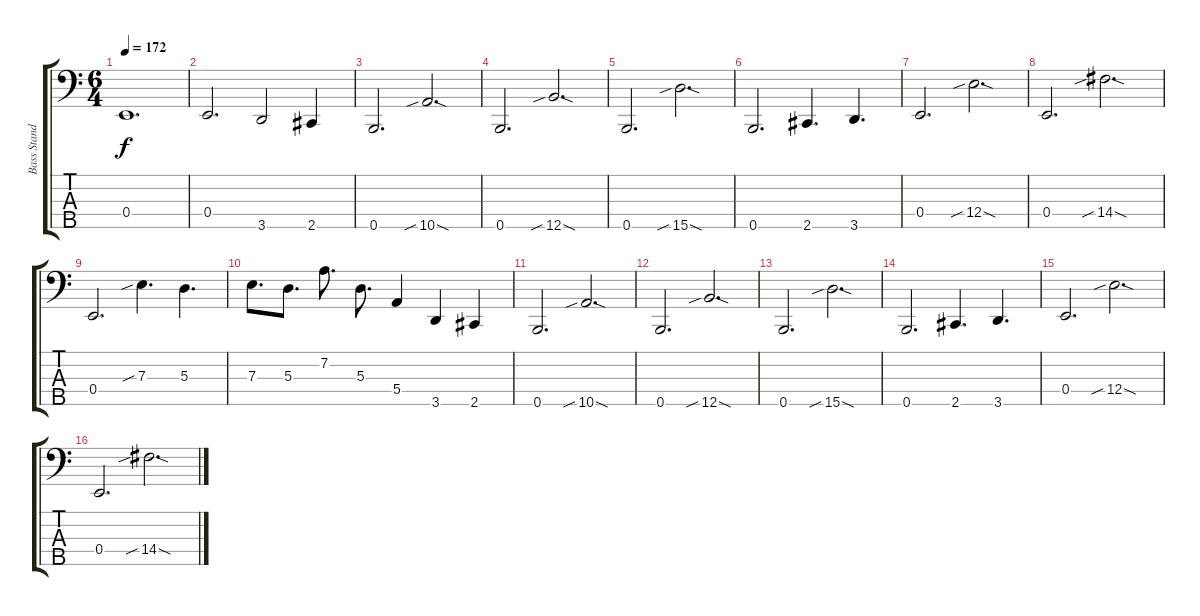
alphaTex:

\track ("Bass Standard" "Bass Stand") {instrument electricbasspick}
\staff {score tabs}
\tuning (G2 D2 A1 E1 B0) {hide}
\ts (6 4)
\tempo 172
\clef f4
\ks c
0.4{t}.1{d dy f} |
0.4.2{d} 3.5.2 2.5.4 |
0.5.2{d} 10.5{sib sod}.2{d} |
0.5.2{d} 12.5{sib sod}.2{d} |
0.5.2{d} 15.5{sib sod}.2{d} |
0.5.2{d} 2.5.4{d} 3.5.4{d} |
0.4.2{d} 12.4{sib sod}.2{d} |
0.4.2{d} 14.4{sib sod}.2{d} |
0.4.2{d} 7.3{sib}.4{d} 5.3.4{d} |
7.3.8{d} 5.3.8{d} 7.2.8{d} 5.3.8{d} 5.4.4 3.5.4 2.5.4 |
0.5.2{d} 10.5{sib sod}.2{d} |
0.5.2{d} 12.5{sib sod}.2{d} |
0.5.2{d} 15.5{sib sod}.2{d} |
0.5.2{d} 2.5.4{d} 3.5.4{d} |
0.4.2{d} 12.4{sib sod}.2{d} |
0.4.2{d} 14.4{sib sod}.2{d}
